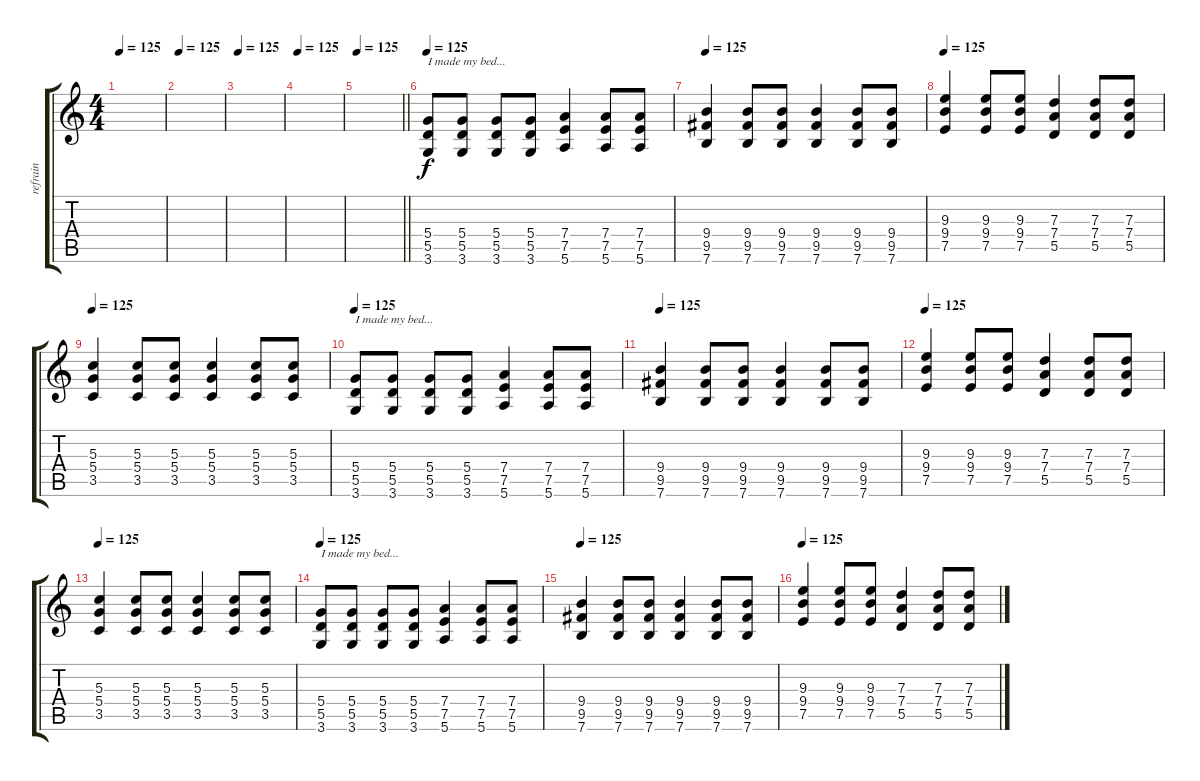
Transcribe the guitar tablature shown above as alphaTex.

\track ("refrain " "refrain ") {instrument overdrivenguitar}
\staff {score tabs}
\tuning (E4 B3 G3 D3 A2 E2) {hide}
\ts (4 4)
\tempo 125
\clef g2
\ks c
|
\tempo 125
|
\tempo 125
|
\tempo 125
|
\tempo 125
\barLineRight lightlight
|
\tempo 125
(5.4 5.5 3.6).8{txt "I made my bed..." instrument overdrivenguitar} (5.4 5.5 3.6).8 (5.4 5.5 3.6).8{instrument overdrivenguitar} (5.4 5.5 3.6).8{instrument overdrivenguitar} (7.4 7.5 5.6).4{instrument overdrivenguitar} (7.4 7.5 5.6).8{instrument overdrivenguitar} (7.4 7.5 5.6).8{instrument overdrivenguitar} |
\tempo 125
(9.4 9.5 7.6).4{instrument overdrivenguitar} (9.4 9.5 7.6).8{instrument overdrivenguitar} (9.4 9.5 7.6).8{instrument overdrivenguitar} (9.4 9.5 7.6).4{instrument overdrivenguitar} (9.4 9.5 7.6).8{instrument overdrivenguitar} (9.4 9.5 7.6).8{instrument overdrivenguitar} |
\tempo 125
(9.3 9.4 7.5).4{instrument overdrivenguitar} (9.3 9.4 7.5).8{instrument overdrivenguitar} (9.3 9.4 7.5).8{instrument overdrivenguitar} (7.3 7.4 5.5).4{instrument overdrivenguitar} (7.3 7.4 5.5).8{instrument overdrivenguitar} (7.3 7.4 5.5).8{instrument overdrivenguitar} |
\tempo 125
(5.3 5.4 3.5).4{instrument overdrivenguitar} (5.3 5.4 3.5).8{instrument overdrivenguitar} (5.3 5.4 3.5).8{instrument overdrivenguitar} (5.3 5.4 3.5).4{instrument overdrivenguitar} (5.3 5.4 3.5).8{instrument overdrivenguitar} (5.3 5.4 3.5).8{instrument overdrivenguitar} |
\tempo 125
(5.4 5.5 3.6).8{txt "I made my bed..." instrument overdrivenguitar} (5.4 5.5 3.6).8 (5.4 5.5 3.6).8{instrument overdrivenguitar} (5.4 5.5 3.6).8{instrument overdrivenguitar} (7.4 7.5 5.6).4{instrument overdrivenguitar} (7.4 7.5 5.6).8{instrument overdrivenguitar} (7.4 7.5 5.6).8{instrument overdrivenguitar} |
\tempo 125
(9.4 9.5 7.6).4{instrument overdrivenguitar} (9.4 9.5 7.6).8{instrument overdrivenguitar} (9.4 9.5 7.6).8{instrument overdrivenguitar} (9.4 9.5 7.6).4{instrument overdrivenguitar} (9.4 9.5 7.6).8{instrument overdrivenguitar} (9.4 9.5 7.6).8{instrument overdrivenguitar} |
\tempo 125
(9.3 9.4 7.5).4{instrument overdrivenguitar} (9.3 9.4 7.5).8{instrument overdrivenguitar} (9.3 9.4 7.5).8{instrument overdrivenguitar} (7.3 7.4 5.5).4{instrument overdrivenguitar} (7.3 7.4 5.5).8{instrument overdrivenguitar} (7.3 7.4 5.5).8{instrument overdrivenguitar} |
\tempo 125
(5.3 5.4 3.5).4{instrument overdrivenguitar} (5.3 5.4 3.5).8{instrument overdrivenguitar} (5.3 5.4 3.5).8{instrument overdrivenguitar} (5.3 5.4 3.5).4{instrument overdrivenguitar} (5.3 5.4 3.5).8{instrument overdrivenguitar} (5.3 5.4 3.5).8{instrument overdrivenguitar} |
\tempo 125
(5.4 5.5 3.6).8{txt "I made my bed..." instrument overdrivenguitar} (5.4 5.5 3.6).8 (5.4 5.5 3.6).8{instrument overdrivenguitar} (5.4 5.5 3.6).8{instrument overdrivenguitar} (7.4 7.5 5.6).4{instrument overdrivenguitar} (7.4 7.5 5.6).8{instrument overdrivenguitar} (7.4 7.5 5.6).8{instrument overdrivenguitar} |
\tempo 125
(9.4 9.5 7.6).4{instrument overdrivenguitar} (9.4 9.5 7.6).8{instrument overdrivenguitar} (9.4 9.5 7.6).8{instrument overdrivenguitar} (9.4 9.5 7.6).4{instrument overdrivenguitar} (9.4 9.5 7.6).8{instrument overdrivenguitar} (9.4 9.5 7.6).8{instrument overdrivenguitar} |
\tempo 125
(9.3 9.4 7.5).4{instrument overdrivenguitar} (9.3 9.4 7.5).8{instrument overdrivenguitar} (9.3 9.4 7.5).8{instrument overdrivenguitar} (7.3 7.4 5.5).4{instrument overdrivenguitar} (7.3 7.4 5.5).8{instrument overdrivenguitar} (7.3 7.4 5.5).8{instrument overdrivenguitar}
